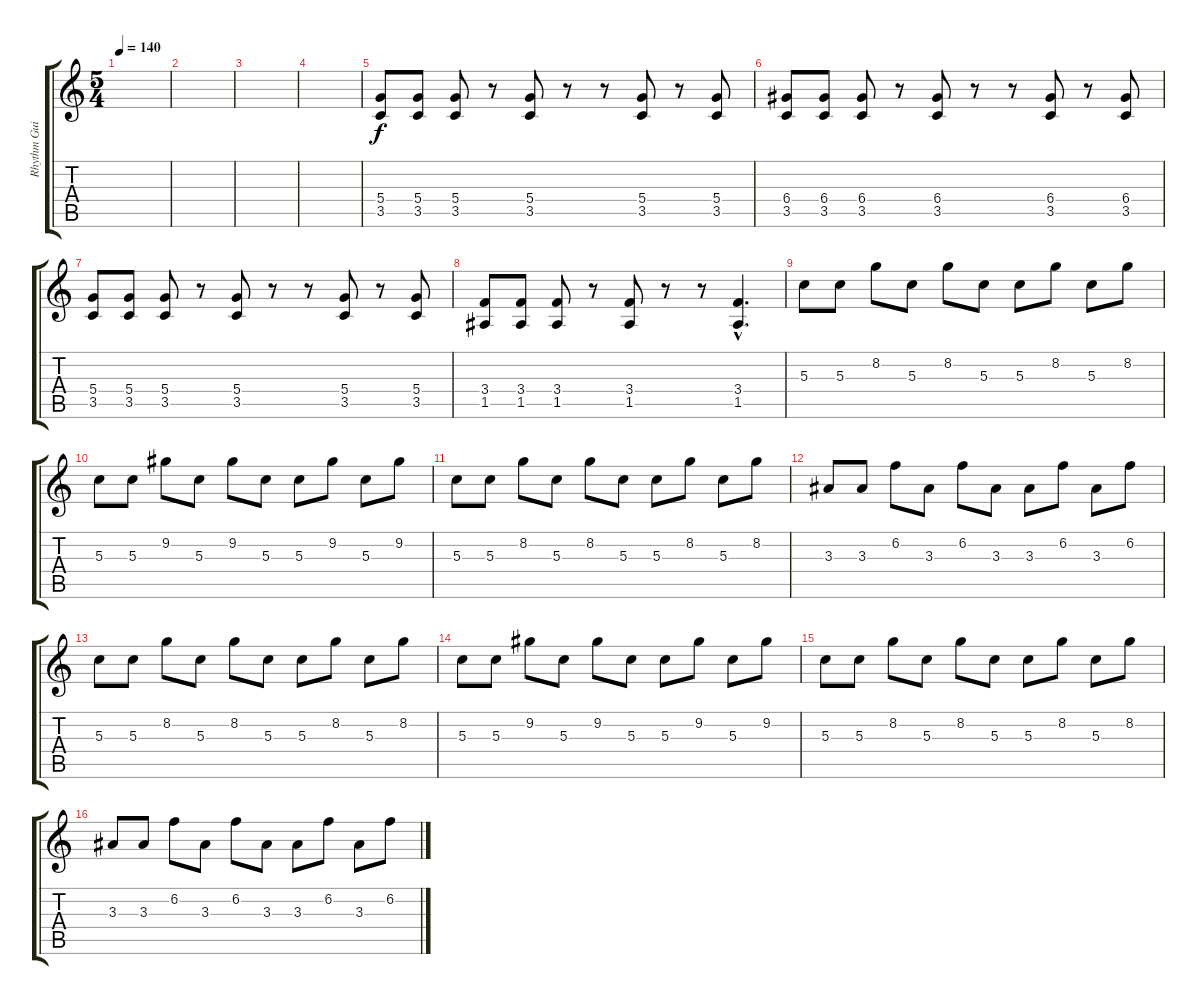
\track ("Rhythm Guitar" "Rhythm Gui") {instrument distortionguitar}
\staff {score tabs}
\tuning (E4 B3 G3 D3 A2 E2) {hide}
\ts (5 4)
\tempo 140
\clef g2
\ks c
|
|
|
|
(5.4 3.5).8 (5.4 3.5).8 (5.4 3.5).8 r.8 (5.4 3.5).8 r.8 r.8 (5.4 3.5).8 r.8 (5.4 3.5).8 |
(6.4 3.5).8 (6.4 3.5).8 (6.4 3.5).8 r.8 (6.4 3.5).8 r.8 r.8 (6.4 3.5).8 r.8 (6.4 3.5).8 |
(5.4 3.5).8 (5.4 3.5).8 (5.4 3.5).8 r.8 (5.4 3.5).8 r.8 r.8 (5.4 3.5).8 r.8 (5.4 3.5).8 |
(3.4 1.5).8 (3.4 1.5).8 (3.4 1.5).8 r.8 (3.4 1.5).8 r.8 r.8 (3.4{hac} 1.5{hac}).4{d} |
5.3.8 5.3.8 8.2.8 5.3.8 8.2.8 5.3.8 5.3.8 8.2.8 5.3.8 8.2.8 |
5.3.8 5.3.8 9.2.8 5.3.8 9.2.8 5.3.8 5.3.8 9.2.8 5.3.8 9.2.8 |
5.3.8 5.3.8 8.2.8 5.3.8 8.2.8 5.3.8 5.3.8 8.2.8 5.3.8 8.2.8 |
3.3.8 3.3.8 6.2.8 3.3.8 6.2.8 3.3.8 3.3.8 6.2.8 3.3.8 6.2.8 |
5.3.8 5.3.8 8.2.8 5.3.8 8.2.8 5.3.8 5.3.8 8.2.8 5.3.8 8.2.8 |
5.3.8 5.3.8 9.2.8 5.3.8 9.2.8 5.3.8 5.3.8 9.2.8 5.3.8 9.2.8 |
5.3.8 5.3.8 8.2.8 5.3.8 8.2.8 5.3.8 5.3.8 8.2.8 5.3.8 8.2.8 |
3.3.8 3.3.8 6.2.8 3.3.8 6.2.8 3.3.8 3.3.8 6.2.8 3.3.8 6.2.8
